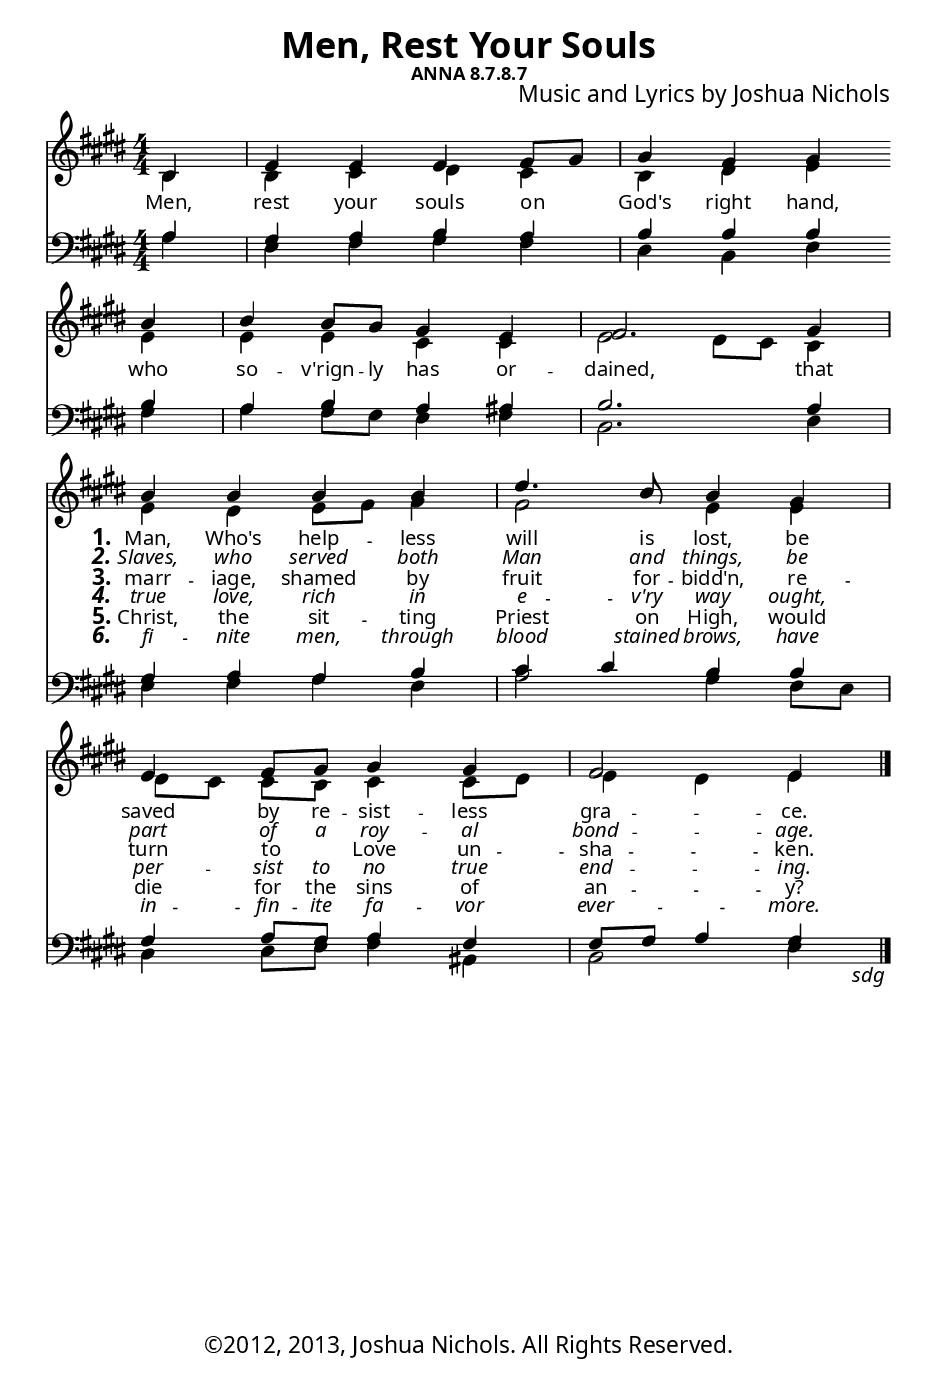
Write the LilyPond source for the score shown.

\version "2.16.2"

#(set! paper-alist (cons '("Hymn" . (cons (* 6.25 in) (* 9.25 in))) paper-alist))

\paper {
  #(set-paper-size "Hymn")
  page-count = #1
  #(layout-set-staff-size 12)
  #(define fonts
     (make-pango-font-tree "Book Antiqua"
       "Nimbus Sans"
       "Luxi Mono"
       (/ 20 20)))
}

\header {
  title = "Men, Rest Your Souls"
subtitle = \markup { \tiny "ANNA 8.7.8.7" }
composer = "Music and Lyrics by Joshua Nichols"
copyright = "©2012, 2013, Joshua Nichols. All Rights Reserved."
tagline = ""
}


global = {
  \numericTimeSignature
  \time 4/4
  \key e \major

}



sopRefrainNotes = \relative c'' {
  \global
  \partial 4*1
  \stemUp
  b,4
  e e e fis8 gis | %1
  a4 fis gis \bar "" \break b |  %2
  cis b8 a gis4 e | %3
  fis2. gis4 | \break %4
  
}

sopVerseNotes = \relative c'' {
  
  \stemUp
  b b b b | %5
  e4. cis8 b4 gis | %6
  e fis8 gis a4 gis | %7
  fis2 e4  \bar "|." %8
}

altRefrainNotes = \relative c' {
  \global
  \stemDown
  b4
  b cis dis cis | %1
  b dis e \bar "" \break e |  %2
  e e cis cis |  %3
  e2 dis8 cis b4 | \break %4
  
}

altVerseNotes = \relative c' {
 
  \stemDown
  e dis e8 fis gis4 | %5
  fis2 e4 e | %6
  dis8[ cis] cis[ b] cis4 cis8 dis | %7
  e4 dis e  \bar "|."
}

tenRefrainNotes = \relative c' {
  \global
  \stemUp
  a4
  gis a b a | %1
  b b b \bar "" \break b |  %2
  a b a ais | %3
  b2. a4 | \break %4
}

tenVerseNotes = \relative c' {

  \stemUp
  gis a gis b | %5
  cis dis b b | %6
  gis a8 gis a4 fis | %7
  fis8 gis a4 gis_\markup { \halign #-5 \small \italic "sdg" } \bar "|."
}

basRefrainNotes = \relative c {
  \global
  \stemDown
  a'4
  e fis gis fis |
  dis b e \bar "" \break gis | 
  a gis8 fis e4 fis |
  b,2. dis4 | \break
}

basVerseNotes = \relative c {
  
  \stemDown
  e fis gis e |
  a2 gis4 e8 dis |
  cis4 dis8 e fis4 ais,
  b2 e4 \bar "|."
}
  
refrainLyrics = \lyricmode {
 Men, rest your souls on _ God's right hand, 
 who so -- v'rign -- ly has or -- dained, that
 
}

verseLyricsOne = \lyricmode {
  \set stanza = "1."
  Man, Who's help -- less will is lost,
 be saved by re -- sist -- less gra -- ce.
}

verseLyricsTwo = \lyricmode {
  \set stanza = \markup { \italic "2." } 
  \override LyricText #'font-shape = #'italic
  Slaves, who served both Man and things, be part of a roy -- al bond -- age.
}

verseLyricsThree = \lyricmode {
  \set stanza = "3."
  marr -- iage, shamed by fruit for -- bidd'n, re -- turn to _ Love un -- sha -- ken.
}

verseLyricsFour = \lyricmode {
  \set stanza = \markup { \italic "4." }
  \override LyricText #'font-shape = #'italic
  true love, rich in e -- v'ry way ought, per -- sist to no true end -- ing.
}

verseLyricsFive = \lyricmode {
  \set stanza = "5."
  Christ, the sit -- ting Priest on High, would die for the sins of an -- y?
}

verseLyricsSix = \lyricmode {
  \set stanza = \markup { \italic "6." }
  \override LyricText #'font-shape = #'italic
  fi -- nite men, through blood stained brows, have in -- fin -- ite fa -- vor ever -- more. 
}





 \score { 
 
   <<
    \new Staff = "top" { \clef treble
    << \new Voice = "sopRef" { \sopRefrainNotes } \new Voice = "altRef" { \altRefrainNotes } >>
    << \new Voice = "sopVrs" { \sopVerseNotes } \new Voice = "altVrs" { \altVerseNotes } >>
    }

    \new Lyrics \lyricsto "sopRef" { \refrainLyrics }
    \new Lyrics \lyricsto "sopVrs" { \verseLyricsOne }
    \new Lyrics \lyricsto "sopVrs" { \verseLyricsTwo }
    \new Lyrics \lyricsto "sopVrs" { \verseLyricsThree }
    \new Lyrics \lyricsto "sopVrs" { \verseLyricsFour }
    \new Lyrics \lyricsto "sopVrs" { \verseLyricsFive }
    \new Lyrics \lyricsto "sopVrs" { \verseLyricsSix }
    
    \new Staff = "bottom" { \clef bass
    << \new Voice = "tenRef" { \tenRefrainNotes } \new Voice = "basRef" { \basRefrainNotes } >>
    << \new Voice = "tenVrs" {  \tenVerseNotes } \new Voice = "basVrs" { \basVerseNotes } >>
    }
>> }
   
  \layout {
    
    indent = 0.0\cm
\context {
    \Lyrics
    \override LyricText #'font-size = #-1
  }
    \context {
      \Score
      \remove "Bar_number_engraver"

    }
}


